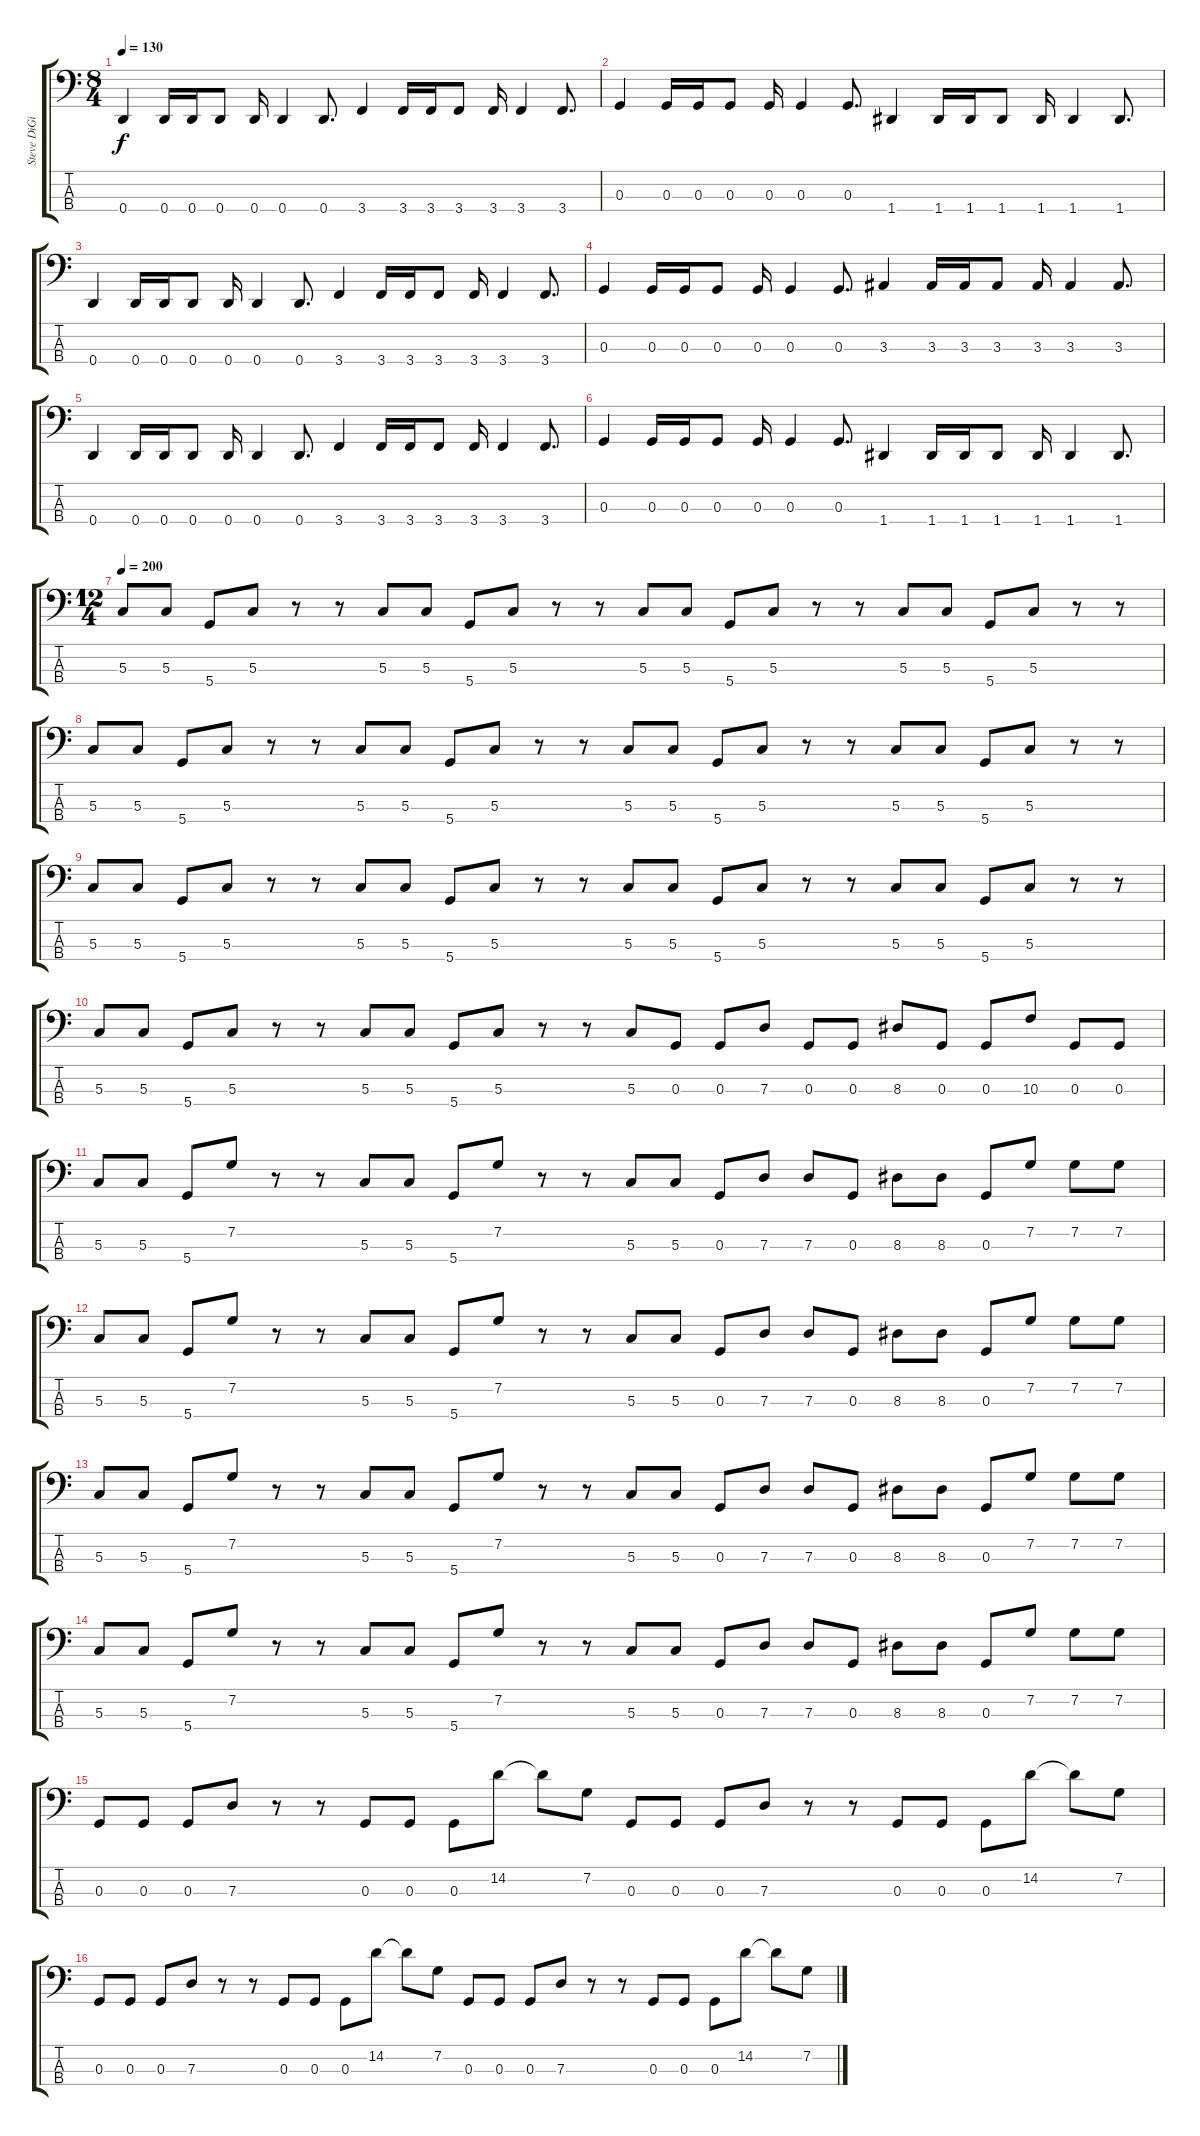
\track ("Steve DiGiorgio" "Steve DiGi") {instrument fretlessbass}
\staff {score tabs}
\tuning (F2 C2 G1 D1) {hide}
\ts (8 4)
\tempo 130
\clef f4
\ks c
0.4.4{dy f} 0.4.16 0.4.16 0.4.8 0.4.16 0.4.4 0.4.8{d} 3.4.4 3.4.16 3.4.16 3.4.8 3.4.16 3.4.4 3.4.8{d} |
0.3.4 0.3.16 0.3.16 0.3.8 0.3.16 0.3.4 0.3.8{d} 1.4.4 1.4.16 1.4.16 1.4.8 1.4.16 1.4.4 1.4.8{d} |
0.4.4 0.4.16 0.4.16 0.4.8 0.4.16 0.4.4 0.4.8{d} 3.4.4 3.4.16 3.4.16 3.4.8 3.4.16 3.4.4 3.4.8{d} |
0.3.4 0.3.16 0.3.16 0.3.8 0.3.16 0.3.4 0.3.8{d} 3.3.4 3.3.16 3.3.16 3.3.8 3.3.16 3.3.4 3.3.8{d} |
0.4.4 0.4.16 0.4.16 0.4.8 0.4.16 0.4.4 0.4.8{d} 3.4.4 3.4.16 3.4.16 3.4.8 3.4.16 3.4.4 3.4.8{d} |
0.3.4 0.3.16 0.3.16 0.3.8 0.3.16 0.3.4 0.3.8{d} 1.4.4 1.4.16 1.4.16 1.4.8 1.4.16 1.4.4 1.4.8{d} |
\ts (12 4)
\tempo 200
5.3.8 5.3.8 5.4.8 5.3.8 r.8 r.8 5.3.8 5.3.8 5.4.8 5.3.8 r.8 r.8 5.3.8 5.3.8 5.4.8 5.3.8 r.8 r.8 5.3.8 5.3.8 5.4.8 5.3.8 r.8 r.8 |
5.3.8 5.3.8 5.4.8 5.3.8 r.8 r.8 5.3.8 5.3.8 5.4.8 5.3.8 r.8 r.8 5.3.8 5.3.8 5.4.8 5.3.8 r.8 r.8 5.3.8 5.3.8 5.4.8 5.3.8 r.8 r.8 |
5.3.8 5.3.8 5.4.8 5.3.8 r.8 r.8 5.3.8 5.3.8 5.4.8 5.3.8 r.8 r.8 5.3.8 5.3.8 5.4.8 5.3.8 r.8 r.8 5.3.8 5.3.8 5.4.8 5.3.8 r.8 r.8 |
5.3.8 5.3.8 5.4.8 5.3.8 r.8 r.8 5.3.8 5.3.8 5.4.8 5.3.8 r.8 r.8 5.3.8 0.3.8 0.3.8 7.3.8 0.3.8 0.3.8 8.3.8 0.3.8 0.3.8 10.3.8 0.3.8 0.3.8 |
5.3.8 5.3.8 5.4.8 7.2.8 r.8 r.8 5.3.8 5.3.8 5.4.8 7.2.8 r.8 r.8 5.3.8 5.3.8 0.3.8 7.3.8 7.3.8 0.3.8 8.3.8 8.3.8 0.3.8 7.2.8 7.2.8 7.2.8 |
5.3.8 5.3.8 5.4.8 7.2.8 r.8 r.8 5.3.8 5.3.8 5.4.8 7.2.8 r.8 r.8 5.3.8 5.3.8 0.3.8 7.3.8 7.3.8 0.3.8 8.3.8 8.3.8 0.3.8 7.2.8 7.2.8 7.2.8 |
5.3.8 5.3.8 5.4.8 7.2.8 r.8 r.8 5.3.8 5.3.8 5.4.8 7.2.8 r.8 r.8 5.3.8 5.3.8 0.3.8 7.3.8 7.3.8 0.3.8 8.3.8 8.3.8 0.3.8 7.2.8 7.2.8 7.2.8 |
5.3.8 5.3.8 5.4.8 7.2.8 r.8 r.8 5.3.8 5.3.8 5.4.8 7.2.8 r.8 r.8 5.3.8 5.3.8 0.3.8 7.3.8 7.3.8 0.3.8 8.3.8 8.3.8 0.3.8 7.2.8 7.2.8 7.2.8 |
0.3.8 0.3.8 0.3.8 7.3.8 r.8 r.8 0.3.8 0.3.8 0.3.8 14.2.8 14.2{t}.8 7.2.8 0.3.8 0.3.8 0.3.8 7.3.8 r.8 r.8 0.3.8 0.3.8 0.3.8 14.2.8 14.2{t}.8 7.2.8 |
0.3.8 0.3.8 0.3.8 7.3.8 r.8 r.8 0.3.8 0.3.8 0.3.8 14.2.8 14.2{t}.8 7.2.8 0.3.8 0.3.8 0.3.8 7.3.8 r.8 r.8 0.3.8 0.3.8 0.3.8 14.2.8 14.2{t}.8 7.2.8
